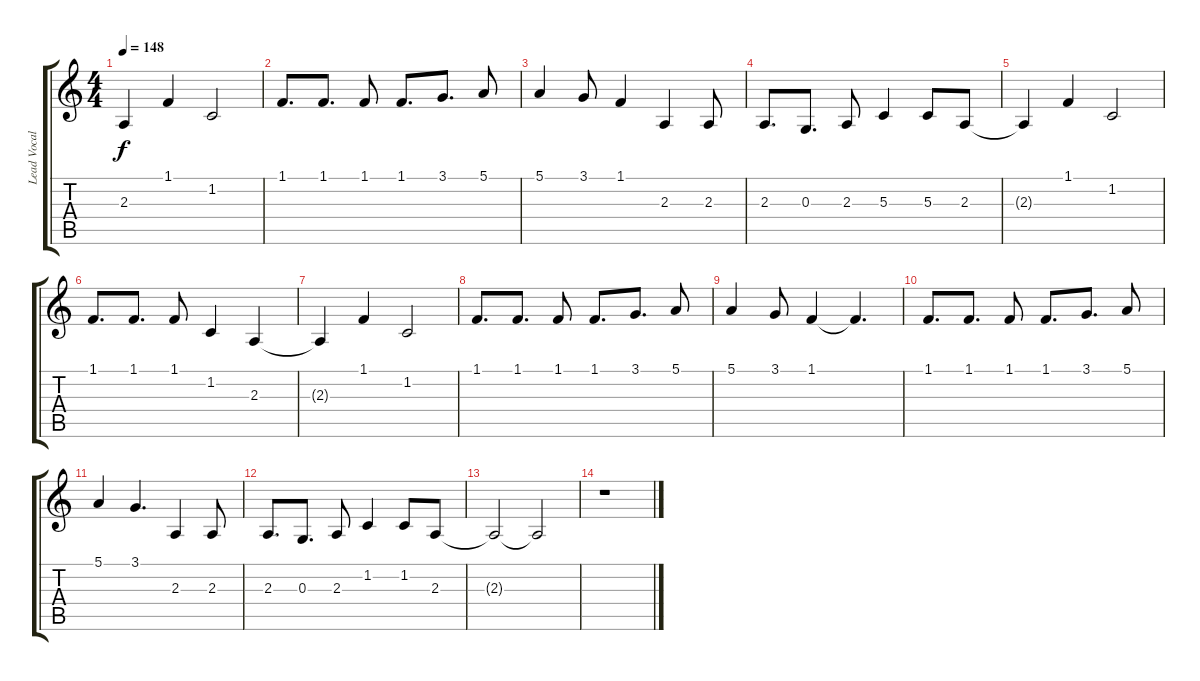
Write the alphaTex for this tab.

\track ("Lead Vocals " "Lead Vocal") {instrument altosax}
\staff {score tabs}
\tuning (E4 B3 G3 D3 A2 E2) {hide}
\ts (4 4)
\tempo 148
\clef g2
\ks c
2.3{t}.4{dy f} 1.1.4 1.2.2 |
1.1.8{d} 1.1.8{d} 1.1.8 1.1.8{d} 3.1.8{d} 5.1.8 |
5.1.4 3.1.8 1.1.4 2.3.4 2.3.8 |
2.3.8{d} 0.3.8{d} 2.3.8 5.3.4 5.3.8 2.3.8 |
2.3{t}.4 1.1.4 1.2.2 |
1.1.8{d} 1.1.8{d} 1.1.8 1.2.4 2.3.4 |
2.3{t}.4 1.1.4 1.2.2 |
1.1.8{d} 1.1.8{d} 1.1.8 1.1.8{d} 3.1.8{d} 5.1.8 |
5.1.4 3.1.8 1.1.4 1.1{t}.4{d} |
1.1.8{d} 1.1.8{d} 1.1.8 1.1.8{d} 3.1.8{d} 5.1.8 |
5.1.4 3.1.4{d} 2.3.4 2.3.8 |
2.3.8{d} 0.3.8{d} 2.3.8 1.2.4 1.2.8 2.3.8 |
2.3{t}.2 2.3{t}.2 |
r.1
